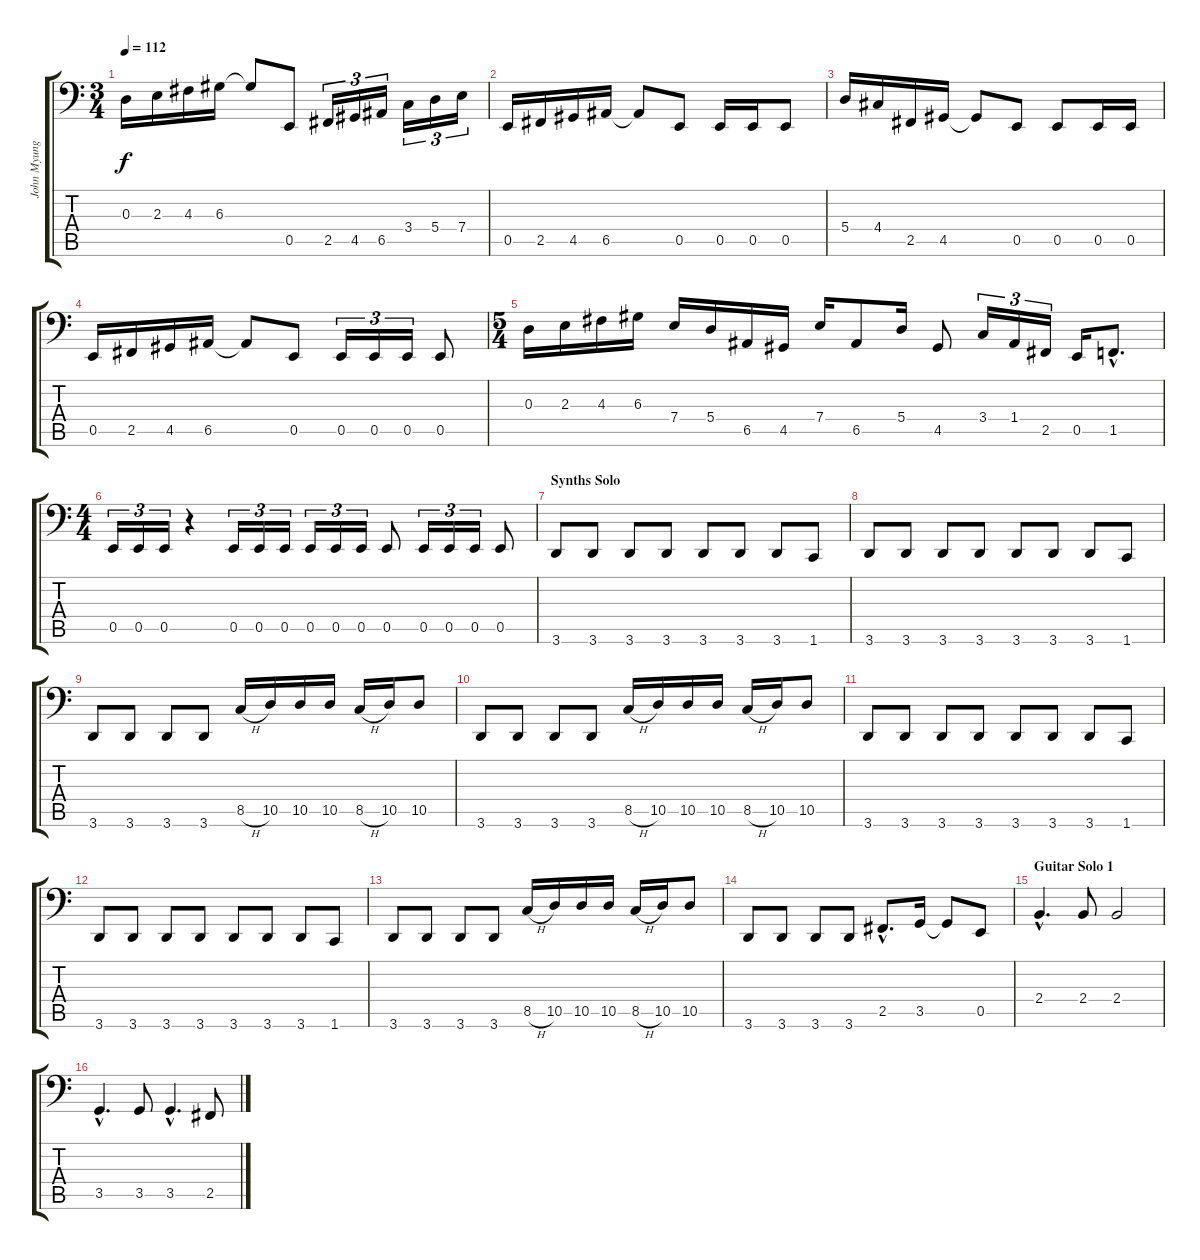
\track ("John Myung" "John Myung") {instrument electricbassfinger}
\staff {score tabs}
\tuning (C3 G2 D2 A1 E1 B0) {hide}
\ts (3 4)
\tempo 112
\clef f4
\ks c
0.3.16{dy f} 2.3.16 4.3.16 6.3.16 6.3{t}.8 0.5.8 2.5.16{tu (3 2)} 4.5.16{tu (3 2)} 6.5.16{tu (3 2)} 3.4.16{tu (3 2)} 5.4.16{tu (3 2)} 7.4.16{tu (3 2)} |
0.5.16 2.5.16 4.5.16 6.5.16 6.5{t}.8 0.5.8 0.5.16 0.5.16 0.5.8 |
5.4.16 4.4.16 2.5.16 4.5.16 4.5{t}.8 0.5.8 0.5.8 0.5.16 0.5.16 |
0.5.16 2.5.16 4.5.16 6.5.16 6.5{t}.8 0.5.8 0.5.16{tu (3 2)} 0.5.16{tu (3 2)} 0.5.16{tu (3 2)} 0.5.8 |
\ts (5 4)
0.3.16 2.3.16 4.3.16 6.3.16 7.4.16 5.4.16 6.5.16 4.5.16 7.4.16 6.5.8 5.4.16 4.5.8 3.4.16{tu (3 2)} 1.4.16{tu (3 2)} 2.5.16{tu (3 2)} 0.5.16 1.5{hac}.8{d} |
\ts (4 4)
0.5.16{tu (3 2)} 0.5.16{tu (3 2)} 0.5.16{tu (3 2)} r.4 0.5.16{tu (3 2)} 0.5.16{tu (3 2)} 0.5.16{tu (3 2)} 0.5.16{tu (3 2)} 0.5.16{tu (3 2)} 0.5.16{tu (3 2)} 0.5.8 0.5.16{tu (3 2)} 0.5.16{tu (3 2)} 0.5.16{tu (3 2)} 0.5.8 |
\section ("" "Synths Solo")
3.6.8 3.6.8 3.6.8 3.6.8 3.6.8 3.6.8 3.6.8 1.6.8 |
3.6.8 3.6.8 3.6.8 3.6.8 3.6.8 3.6.8 3.6.8 1.6.8 |
3.6.8 3.6.8 3.6.8 3.6.8 8.5{h}.16 10.5.16 10.5.16 10.5.16 8.5{h}.16 10.5.16 10.5.8 |
3.6.8 3.6.8 3.6.8 3.6.8 8.5{h}.16 10.5.16 10.5.16 10.5.16 8.5{h}.16 10.5.16 10.5.8 |
3.6.8 3.6.8 3.6.8 3.6.8 3.6.8 3.6.8 3.6.8 1.6.8 |
3.6.8 3.6.8 3.6.8 3.6.8 3.6.8 3.6.8 3.6.8 1.6.8 |
3.6.8 3.6.8 3.6.8 3.6.8 8.5{h}.16 10.5.16 10.5.16 10.5.16 8.5{h}.16 10.5.16 10.5.8 |
3.6.8 3.6.8 3.6.8 3.6.8 2.5{hac}.8{d} 3.5.16 3.5{t}.8 0.5.8 |
\section ("" "Guitar Solo 1")
2.4{hac}.4{d} 2.4.8 2.4.2 |
3.5{hac}.4{d} 3.5.8 3.5{hac}.4{d} 2.5.8
